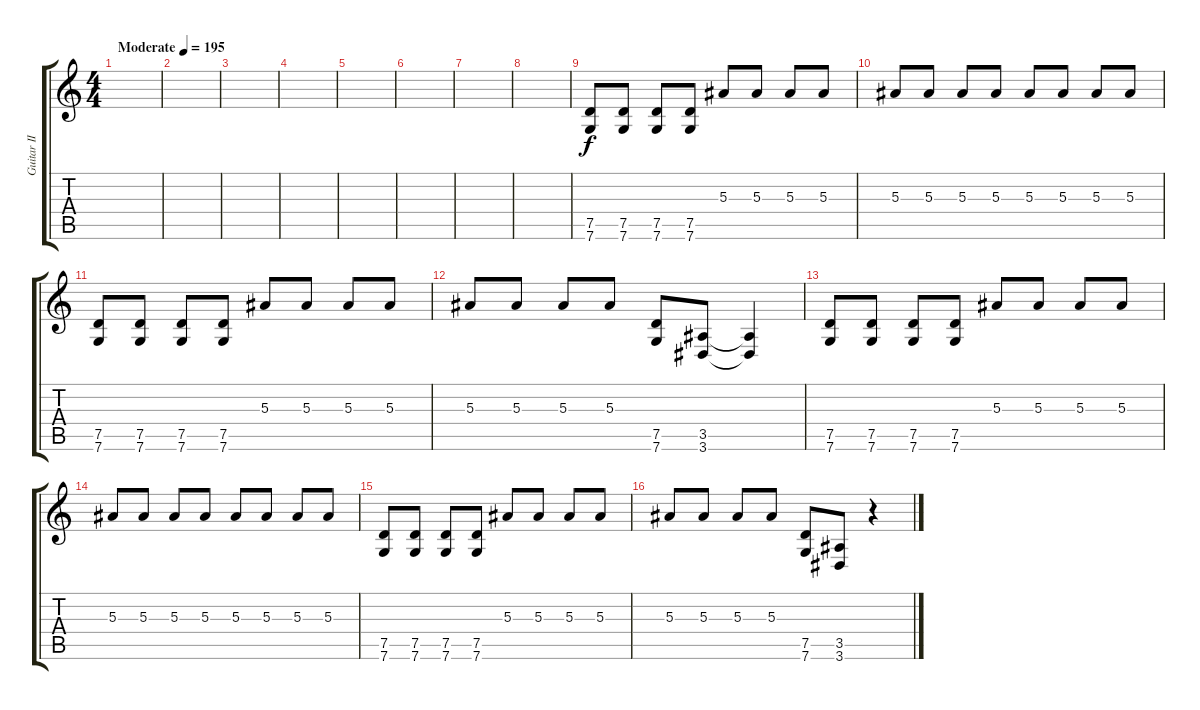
\track ("Guitar II" "Guitar II") {instrument overdrivenguitar}
\staff {score tabs}
\tuning (D4 A3 F3 C3 G2 C2) {hide}
\ts (4 4)
\tempo (195 "Moderate")
\clef g2
\ks c
|
|
|
|
|
|
|
|
(7.5 7.6).8 (7.5 7.6).8 (7.5 7.6).8 (7.5 7.6).8 5.3.8 5.3.8 5.3.8 5.3.8 |
5.3.8 5.3.8 5.3.8 5.3.8 5.3.8 5.3.8 5.3.8 5.3.8 |
(7.5 7.6).8 (7.5 7.6).8 (7.5 7.6).8 (7.5 7.6).8 5.3.8 5.3.8 5.3.8 5.3.8 |
5.3.8 5.3.8 5.3.8 5.3.8 (7.5 7.6).8 (3.5 3.6).8 (3.5{t} 3.6{t}).4 |
(7.5 7.6).8 (7.5 7.6).8 (7.5 7.6).8 (7.5 7.6).8 5.3.8 5.3.8 5.3.8 5.3.8 |
5.3.8 5.3.8 5.3.8 5.3.8 5.3.8 5.3.8 5.3.8 5.3.8 |
(7.5 7.6).8 (7.5 7.6).8 (7.5 7.6).8 (7.5 7.6).8 5.3.8 5.3.8 5.3.8 5.3.8 |
5.3.8 5.3.8 5.3.8 5.3.8 (7.5 7.6).8 (3.5 3.6).8 r.4
